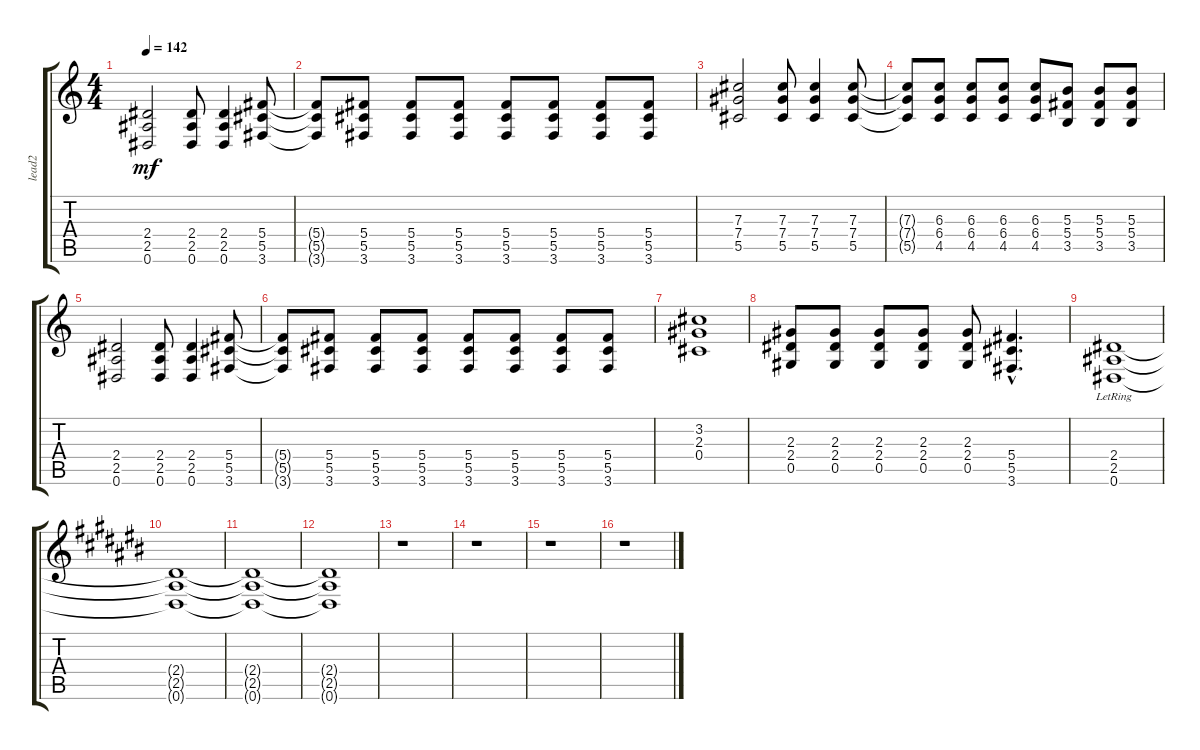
\track ("lead2" "lead2") {instrument overdrivenguitar}
\staff {score tabs}
\tuning (Eb4 Bb3 Gb3 Db3 Ab2 Eb2) {hide}
\ts (4 4)
\tempo 142
\clef g2
\ks c
(2.4 2.5 0.6).2{dy mf} (2.4 2.5 0.6).8 (2.4 2.5 0.6).4 (5.4 5.5 3.6).8 |
(5.4{t} 5.5{t} 3.6{t}).8 (5.4 5.5 3.6).8 (5.4 5.5 3.6).8 (5.4 5.5 3.6).8 (5.4 5.5 3.6).8 (5.4 5.5 3.6).8 (5.4 5.5 3.6).8 (5.4 5.5 3.6).8 |
(7.3 7.4 5.5).2 (7.3 7.4 5.5).8 (7.3 7.4 5.5).4 (7.3 7.4 5.5).8 |
(7.3{t} 7.4{t} 5.5{t}).8 (6.3 6.4 4.5).8 (6.3 6.4 4.5).8 (6.3 6.4 4.5).8 (6.3 6.4 4.5).8 (5.3 5.4 3.5).8 (5.3 5.4 3.5).8 (5.3 5.4 3.5).8 |
(2.4 2.5 0.6).2 (2.4 2.5 0.6).8 (2.4 2.5 0.6).4 (5.4 5.5 3.6).8 |
(5.4{t} 5.5{t} 3.6{t}).8 (5.4 5.5 3.6).8 (5.4 5.5 3.6).8 (5.4 5.5 3.6).8 (5.4 5.5 3.6).8 (5.4 5.5 3.6).8 (5.4 5.5 3.6).8 (5.4 5.5 3.6).8 |
(3.2 2.3 0.4).1 |
(2.3 2.4 0.5).8 (2.3 2.4 0.5).8 (2.3 2.4 0.5).8 (2.3 2.4 0.5).8 (2.3 2.4 0.5).8 (5.4{hac} 5.5{hac} 3.6{hac}).4{d} |
(2.4{lr} 2.5{lr} 0.6{lr}).1 |
\ks a#minor
(2.4{t} 2.5{t} 0.6{t}).1 |
(2.4{t} 2.5{t} 0.6{t}).1 |
(2.4{t} 2.5{t} 0.6{t}).1 |
r.1 |
r.1 |
r.1 |
r.1
